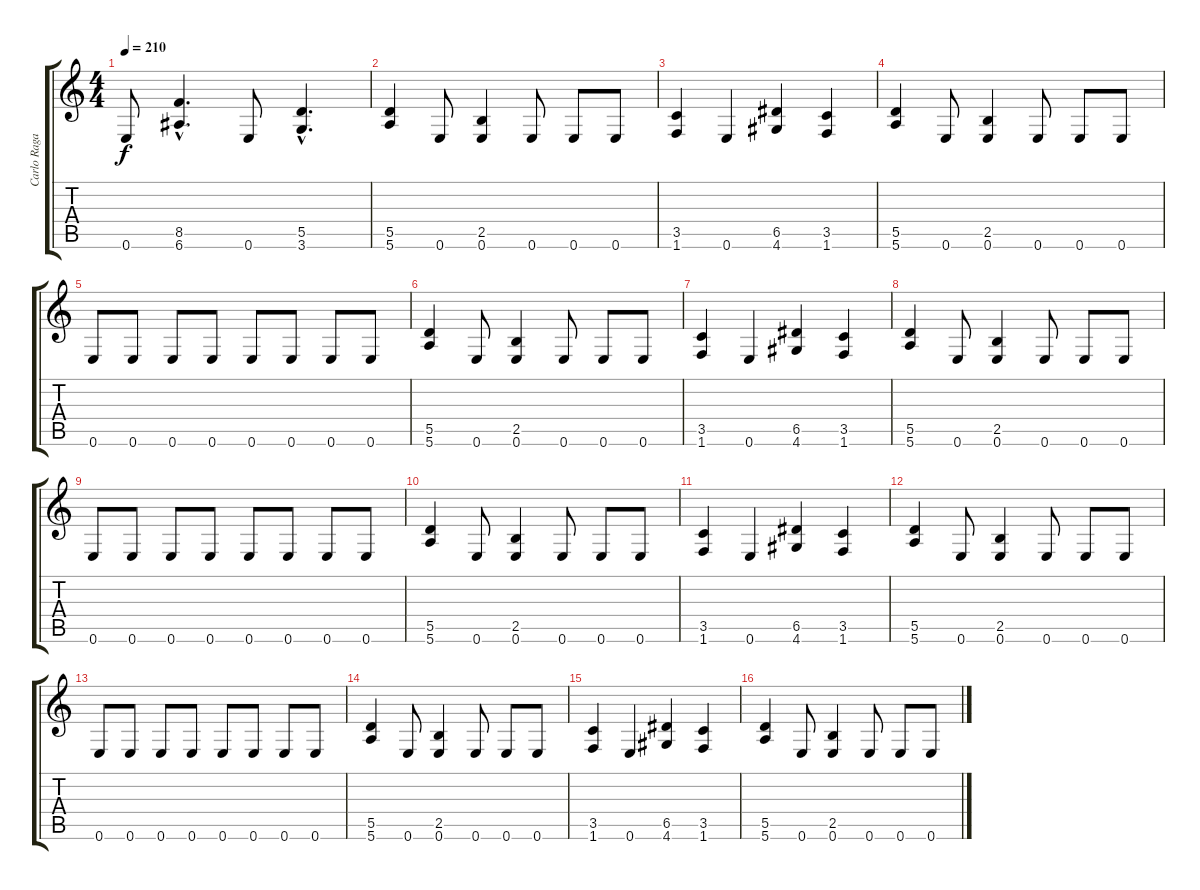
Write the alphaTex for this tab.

\track ("Carlo Ragadas " "Carlo Raga") {instrument distortionguitar}
\staff {score tabs}
\tuning (E4 B3 G3 D3 A2 E2) {hide}
\ts (4 4)
\tempo 210
\clef g2
\ks c
0.6.8{dy f} (8.5{hac} 6.6{hac}).4{d} 0.6.8 (5.5{hac} 3.6{hac}).4{d} |
(5.5 5.6).4 0.6.8 (2.5 0.6).4 0.6.8 0.6.8 0.6.8 |
(3.5 1.6).4 0.6.4 (6.5 4.6).4 (3.5 1.6).4 |
(5.5 5.6).4 0.6.8 (2.5 0.6).4 0.6.8 0.6.8 0.6.8 |
0.6.8 0.6.8 0.6.8 0.6.8 0.6.8 0.6.8 0.6.8 0.6.8 |
(5.5 5.6).4 0.6.8 (2.5 0.6).4 0.6.8 0.6.8 0.6.8 |
(3.5 1.6).4 0.6.4 (6.5 4.6).4 (3.5 1.6).4 |
(5.5 5.6).4 0.6.8 (2.5 0.6).4 0.6.8 0.6.8 0.6.8 |
0.6.8 0.6.8 0.6.8 0.6.8 0.6.8 0.6.8 0.6.8 0.6.8 |
(5.5 5.6).4 0.6.8 (2.5 0.6).4 0.6.8 0.6.8 0.6.8 |
(3.5 1.6).4 0.6.4 (6.5 4.6).4 (3.5 1.6).4 |
(5.5 5.6).4 0.6.8 (2.5 0.6).4 0.6.8 0.6.8 0.6.8 |
0.6.8 0.6.8 0.6.8 0.6.8 0.6.8 0.6.8 0.6.8 0.6.8 |
(5.5 5.6).4 0.6.8 (2.5 0.6).4 0.6.8 0.6.8 0.6.8 |
(3.5 1.6).4 0.6.4 (6.5 4.6).4 (3.5 1.6).4 |
(5.5 5.6).4 0.6.8 (2.5 0.6).4 0.6.8 0.6.8 0.6.8
